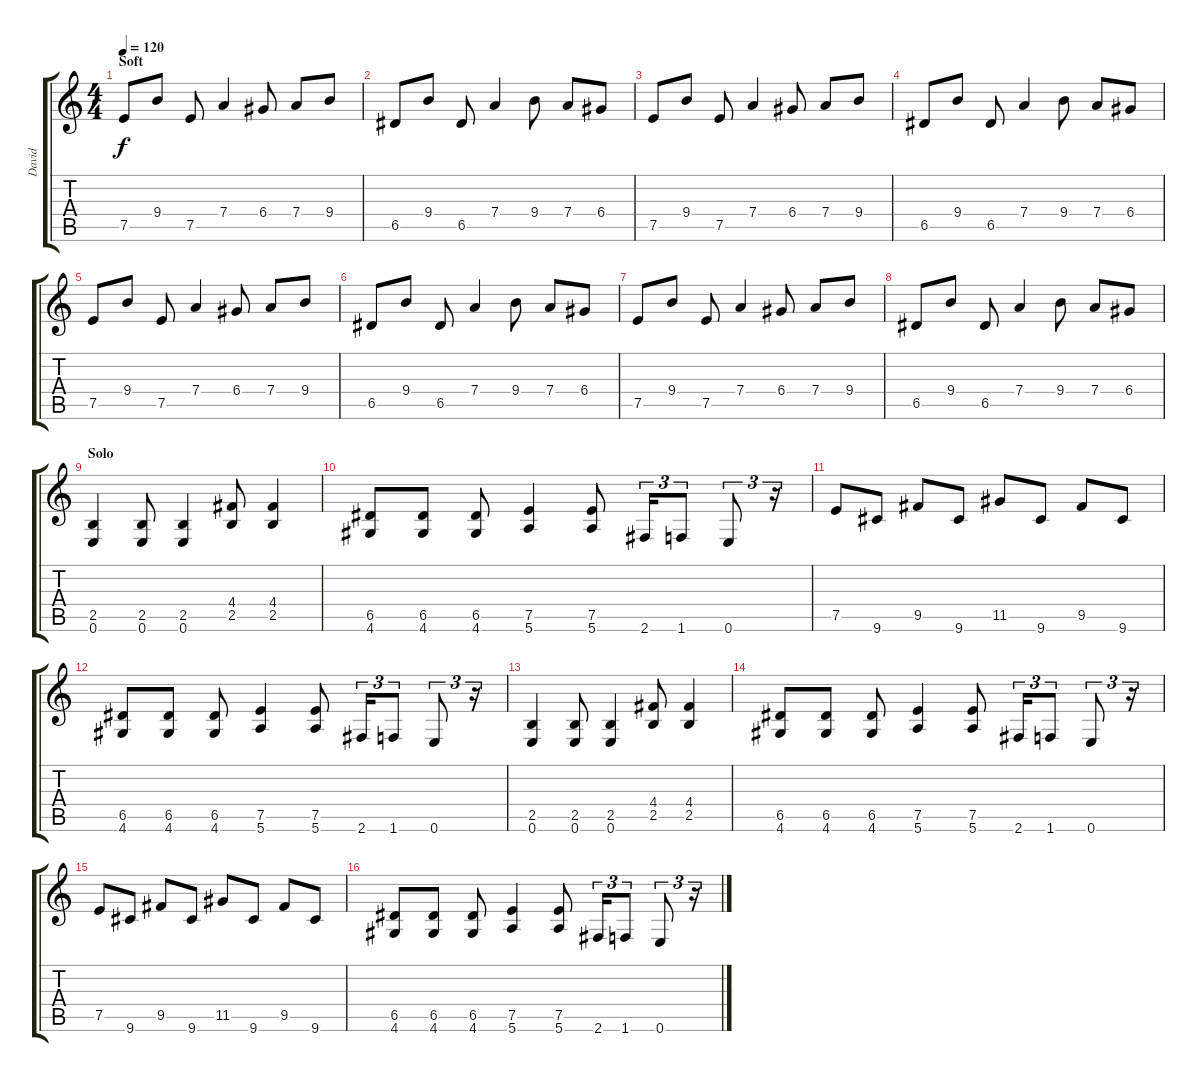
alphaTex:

\track ("David" "David") {instrument distortionguitar}
\staff {score tabs}
\tuning (E4 B3 G3 D3 A2 E2) {hide}
\ts (4 4)
\section ("" "Soft")
\tempo 120
\clef g2
\ks c
7.5.8{dy f} 9.4.8 7.5.8 7.4.4 6.4.8 7.4.8 9.4.8 |
6.5.8 9.4.8 6.5.8 7.4.4 9.4.8 7.4.8 6.4.8 |
7.5.8 9.4.8 7.5.8 7.4.4 6.4.8 7.4.8 9.4.8 |
6.5.8 9.4.8 6.5.8 7.4.4 9.4.8 7.4.8 6.4.8 |
7.5.8 9.4.8 7.5.8 7.4.4 6.4.8 7.4.8 9.4.8 |
6.5.8 9.4.8 6.5.8 7.4.4 9.4.8 7.4.8 6.4.8 |
7.5.8 9.4.8 7.5.8 7.4.4 6.4.8 7.4.8 9.4.8 |
6.5.8 9.4.8 6.5.8 7.4.4 9.4.8 7.4.8 6.4.8 |
\section ("" "Solo")
(2.5 0.6).4 (2.5 0.6).8 (2.5 0.6).4 (4.4 2.5).8 (4.4 2.5).4 |
(6.5 4.6).8 (6.5 4.6).8 (6.5 4.6).8 (7.5 5.6).4 (7.5 5.6).8 2.6.16{tu (3 2)} 1.6.8{tu (3 2)} 0.6.8{tu (3 2)} r.16{tu (3 2)} |
7.5.8 9.6.8 9.5.8 9.6.8 11.5.8 9.6.8 9.5.8 9.6.8 |
(6.5 4.6).8 (6.5 4.6).8 (6.5 4.6).8 (7.5 5.6).4 (7.5 5.6).8 2.6.16{tu (3 2)} 1.6.8{tu (3 2)} 0.6.8{tu (3 2)} r.16{tu (3 2)} |
(2.5 0.6).4 (2.5 0.6).8 (2.5 0.6).4 (4.4 2.5).8 (4.4 2.5).4 |
(6.5 4.6).8 (6.5 4.6).8 (6.5 4.6).8 (7.5 5.6).4 (7.5 5.6).8 2.6.16{tu (3 2)} 1.6.8{tu (3 2)} 0.6.8{tu (3 2)} r.16{tu (3 2)} |
7.5.8 9.6.8 9.5.8 9.6.8 11.5.8 9.6.8 9.5.8 9.6.8 |
(6.5 4.6).8 (6.5 4.6).8 (6.5 4.6).8 (7.5 5.6).4 (7.5 5.6).8 2.6.16{tu (3 2)} 1.6.8{tu (3 2)} 0.6.8{tu (3 2)} r.16{tu (3 2)}
